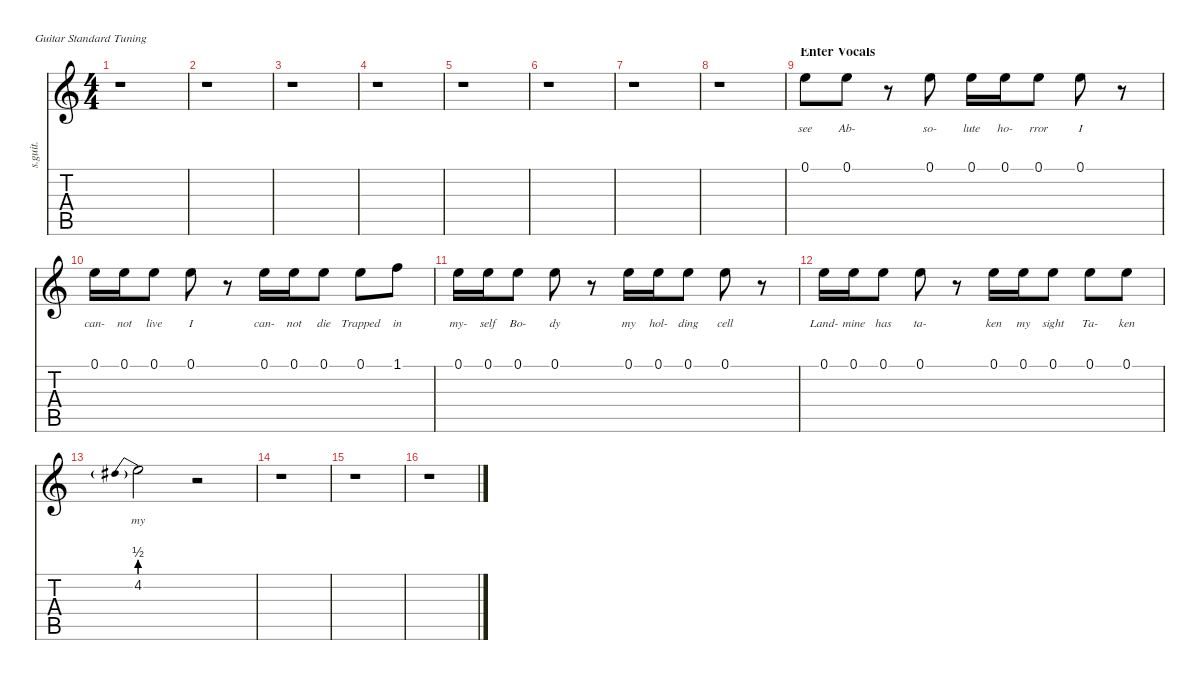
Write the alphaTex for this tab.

\defaultSystemsLayout 4
\hideDynamics
\bracketExtendMode nobrackets
\track ("Hetfield, Newstead - Vocals" "s.guit.") {instrument clarinet}
\staff {score tabs}
\tuning (E4 B3 G3 D3 A2 E2)
\displaytranspose 12
\ts (4 4)
\tempo (108 hide)
\clef g2
\ks c
r.1{dy f} |
r.1 |
r.1 |
r.1 |
r.1 |
r.1 |
r.1 |
r.1 |
\section ("" "Enter Vocals")
0.1.8{lyrics (0 "see") lyrics (1 "") lyrics (2 "") lyrics (3 "") lyrics (4 "")} 0.1.8{lyrics (0 "Ab-") lyrics (1 "") lyrics (2 "") lyrics (3 "") lyrics (4 "") dy fff} r.8 0.1.8{lyrics (0 "so-") lyrics (1 "") lyrics (2 "") lyrics (3 "") lyrics (4 "")} 0.1.16{lyrics (0 "lute") lyrics (1 "") lyrics (2 "") lyrics (3 "") lyrics (4 "")} 0.1.16{lyrics (0 "ho-") lyrics (1 "") lyrics (2 "") lyrics (3 "") lyrics (4 "")} 0.1.8{lyrics (0 "rror") lyrics (1 "") lyrics (2 "") lyrics (3 "") lyrics (4 "")} 0.1.8{lyrics (0 "I") lyrics (1 "") lyrics (2 "") lyrics (3 "") lyrics (4 "")} r.8 |
0.1.16{lyrics (0 "can-") lyrics (1 "") lyrics (2 "") lyrics (3 "") lyrics (4 "") dy f} 0.1.16{lyrics (0 "not") lyrics (1 "") lyrics (2 "") lyrics (3 "") lyrics (4 "") dy fff} 0.1.8{lyrics (0 "live") lyrics (1 "") lyrics (2 "") lyrics (3 "") lyrics (4 "")} 0.1.8{lyrics (0 "I") lyrics (1 "") lyrics (2 "") lyrics (3 "") lyrics (4 "")} r.8 0.1.16{lyrics (0 "can-") lyrics (1 "") lyrics (2 "") lyrics (3 "") lyrics (4 "")} 0.1.16{lyrics (0 "not") lyrics (1 "") lyrics (2 "") lyrics (3 "") lyrics (4 "")} 0.1.8{lyrics (0 "die") lyrics (1 "") lyrics (2 "") lyrics (3 "") lyrics (4 "")} 0.1.8{lyrics (0 "Trapped") lyrics (1 "") lyrics (2 "") lyrics (3 "") lyrics (4 "")} 1.1.8{lyrics (0 "in") lyrics (1 "") lyrics (2 "") lyrics (3 "") lyrics (4 "")} |
0.1.16{lyrics (0 "my-") lyrics (1 "") lyrics (2 "") lyrics (3 "") lyrics (4 "") dy f} 0.1.16{lyrics (0 "self") lyrics (1 "") lyrics (2 "") lyrics (3 "") lyrics (4 "") dy fff} 0.1.8{lyrics (0 "Bo-") lyrics (1 "") lyrics (2 "") lyrics (3 "") lyrics (4 "")} 0.1.8{lyrics (0 "dy") lyrics (1 "") lyrics (2 "") lyrics (3 "") lyrics (4 "")} r.8 0.1.16{lyrics (0 "my") lyrics (1 "") lyrics (2 "") lyrics (3 "") lyrics (4 "")} 0.1.16{lyrics (0 "hol-") lyrics (1 "") lyrics (2 "") lyrics (3 "") lyrics (4 "")} 0.1.8{lyrics (0 "ding") lyrics (1 "") lyrics (2 "") lyrics (3 "") lyrics (4 "")} 0.1.8{lyrics (0 "cell") lyrics (1 "") lyrics (2 "") lyrics (3 "") lyrics (4 "")} r.8 |
0.1.16{lyrics (0 "Land-") lyrics (1 "") lyrics (2 "") lyrics (3 "") lyrics (4 "") dy f} 0.1.16{lyrics (0 "mine") lyrics (1 "") lyrics (2 "") lyrics (3 "") lyrics (4 "") dy fff} 0.1.8{lyrics (0 "has") lyrics (1 "") lyrics (2 "") lyrics (3 "") lyrics (4 "")} 0.1.8{lyrics (0 "ta-") lyrics (1 "") lyrics (2 "") lyrics (3 "") lyrics (4 "")} r.8 0.1.16{lyrics (0 "ken") lyrics (1 "") lyrics (2 "") lyrics (3 "") lyrics (4 "")} 0.1.16{lyrics (0 "my") lyrics (1 "") lyrics (2 "") lyrics (3 "") lyrics (4 "")} 0.1.8{lyrics (0 "sight") lyrics (1 "") lyrics (2 "") lyrics (3 "") lyrics (4 "")} 0.1.8{lyrics (0 "Ta-") lyrics (1 "") lyrics (2 "") lyrics (3 "") lyrics (4 "")} 0.1.8{lyrics (0 "ken") lyrics (1 "") lyrics (2 "") lyrics (3 "") lyrics (4 "")} |
4.2{be (prebend 0 2 60 2)}.2{lyrics (0 "my") lyrics (1 "") lyrics (2 "") lyrics (3 "") lyrics (4 "")} r.2 |
r.1 |
r.1 |
r.1
